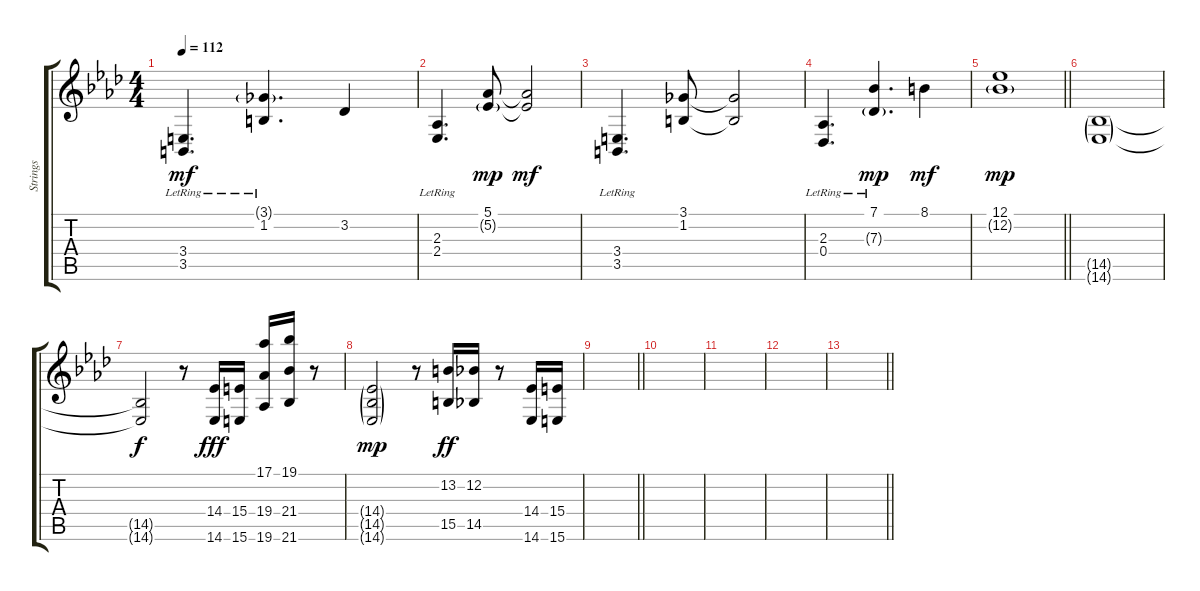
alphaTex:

\track ("Strings" "Strings") {instrument synthstrings1}
\staff {score tabs}
\tuning (Eb4 Bb3 Gb3 Db3 Ab2 Db2) {hide}
\ts (4 4)
\tempo 112
\clef g2
\ks ab
(3.4{lr} 3.5{lr}).4{d dy mf} (3.1{g lr} 1.2).4{d} 3.2.4 |
(2.3{lr} 2.4{lr}).4{d} (5.1 5.2{g}).8{dy mp} (5.1{t} 5.2{t}).2{dy mf} |
(3.4{lr} 3.5{lr}).4{d} (3.1 1.2).8 (3.1{t} 1.2{t}).2 |
(2.3{lr} 0.4{lr}).4{d} (7.1 7.3{g lr}).4{d dy mp} 8.1.4{dy mf} |
\barLineRight lightlight
(12.1 12.2{g}).1{dy mp} |
(14.5{g} 14.6{g}).1{volume 16} |
(14.5{t} 14.6{t}).2{dy f} r.8 (14.4 14.6).16{dy fff} (15.4 15.6).16 (17.1 19.4 19.6).16 (19.1 21.4 21.6).16 r.8 |
(14.4{g} 14.5{g} 14.6{g}).2{dy mp} r.8 (13.2 15.5).16{dy ff} (12.2 14.5).16 r.8 (14.4 14.6).16 (15.4 15.6).16 |
\barLineRight lightlight
|
|
|
|
\barLineRight lightlight
